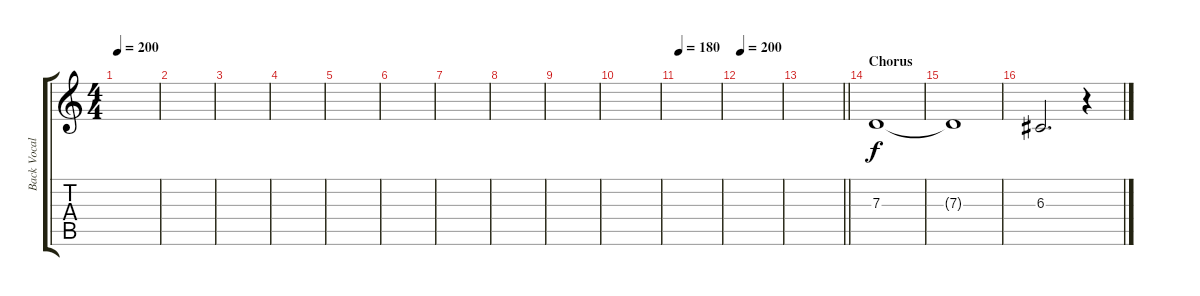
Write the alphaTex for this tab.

\track ("Back Vocals" "Back Vocal") {instrument tenorsax}
\staff {score tabs}
\tuning (E4 B3 G3 D3 A2 E2) {hide}
\ts (4 4)
\tempo 200
\clef g2
\ks c
|
|
|
|
|
|
|
|
|
|
\tempo 180
|
\tempo 200
|
\barLineRight lightlight
|
\section ("" "Chorus")
7.3.1 |
7.3{t}.1 |
6.3.2{d} r.4
